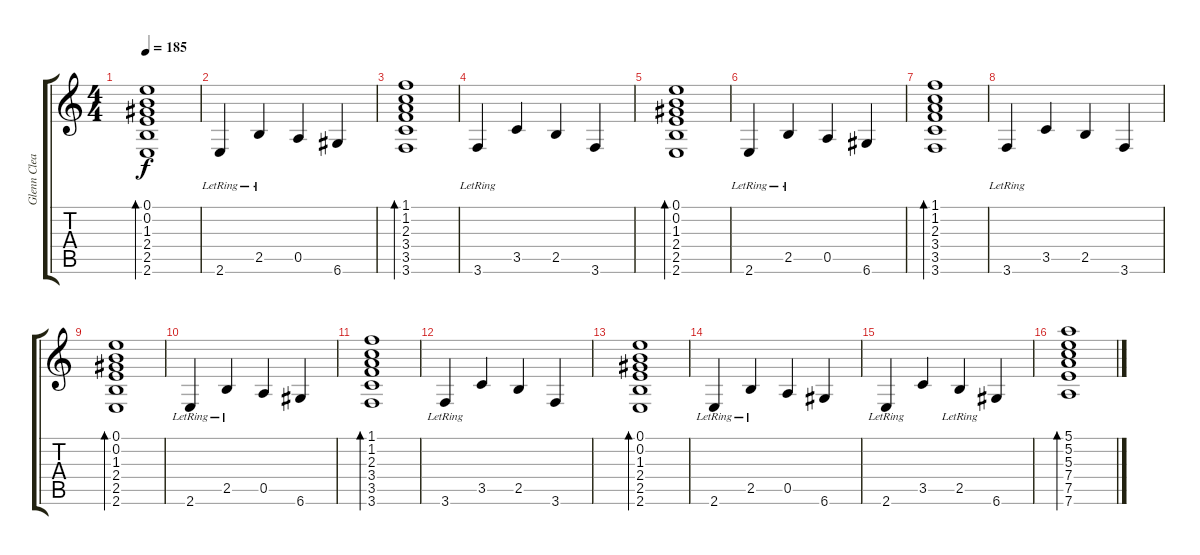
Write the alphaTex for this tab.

\track ("Glenn Clean" "Glenn Clea") {instrument acousticguitarsteel}
\staff {score tabs}
\tuning (E4 B3 G3 D3 A2 D2) {hide}
\ts (4 4)
\tempo 185
\tempo 135
\tempo 185
\clef g2
\ks c
(0.1 0.2 1.3 2.4 2.5 2.6).1{bd 480 dy f instrument acousticguitarsteel} |
2.6{lr}.4 2.5{lr}.4 0.5.4 6.6.4 |
(1.1 1.2 2.3 3.4 3.5 3.6).1{bd 480} |
3.6{lr}.4 3.5.4 2.5.4 3.6.4 |
(0.1 0.2 1.3 2.4 2.5 2.6).1{bd 480} |
2.6{lr}.4 2.5{lr}.4 0.5.4 6.6.4 |
(1.1 1.2 2.3 3.4 3.5 3.6).1{bd 480} |
3.6{lr}.4 3.5.4 2.5.4 3.6.4 |
(0.1 0.2 1.3 2.4 2.5 2.6).1{bd 480} |
2.6{lr}.4 2.5{lr}.4 0.5.4 6.6.4 |
(1.1 1.2 2.3 3.4 3.5 3.6).1{bd 480} |
3.6{lr}.4 3.5.4 2.5.4 3.6.4 |
(0.1 0.2 1.3 2.4 2.5 2.6).1{bd 480} |
2.6{lr}.4 2.5{lr}.4 0.5.4 6.6.4 |
2.6{lr}.4 3.5.4 2.5{lr}.4 6.6.4 |
(5.1 5.2 5.3 7.4 7.5 7.6).1{bd 480}
